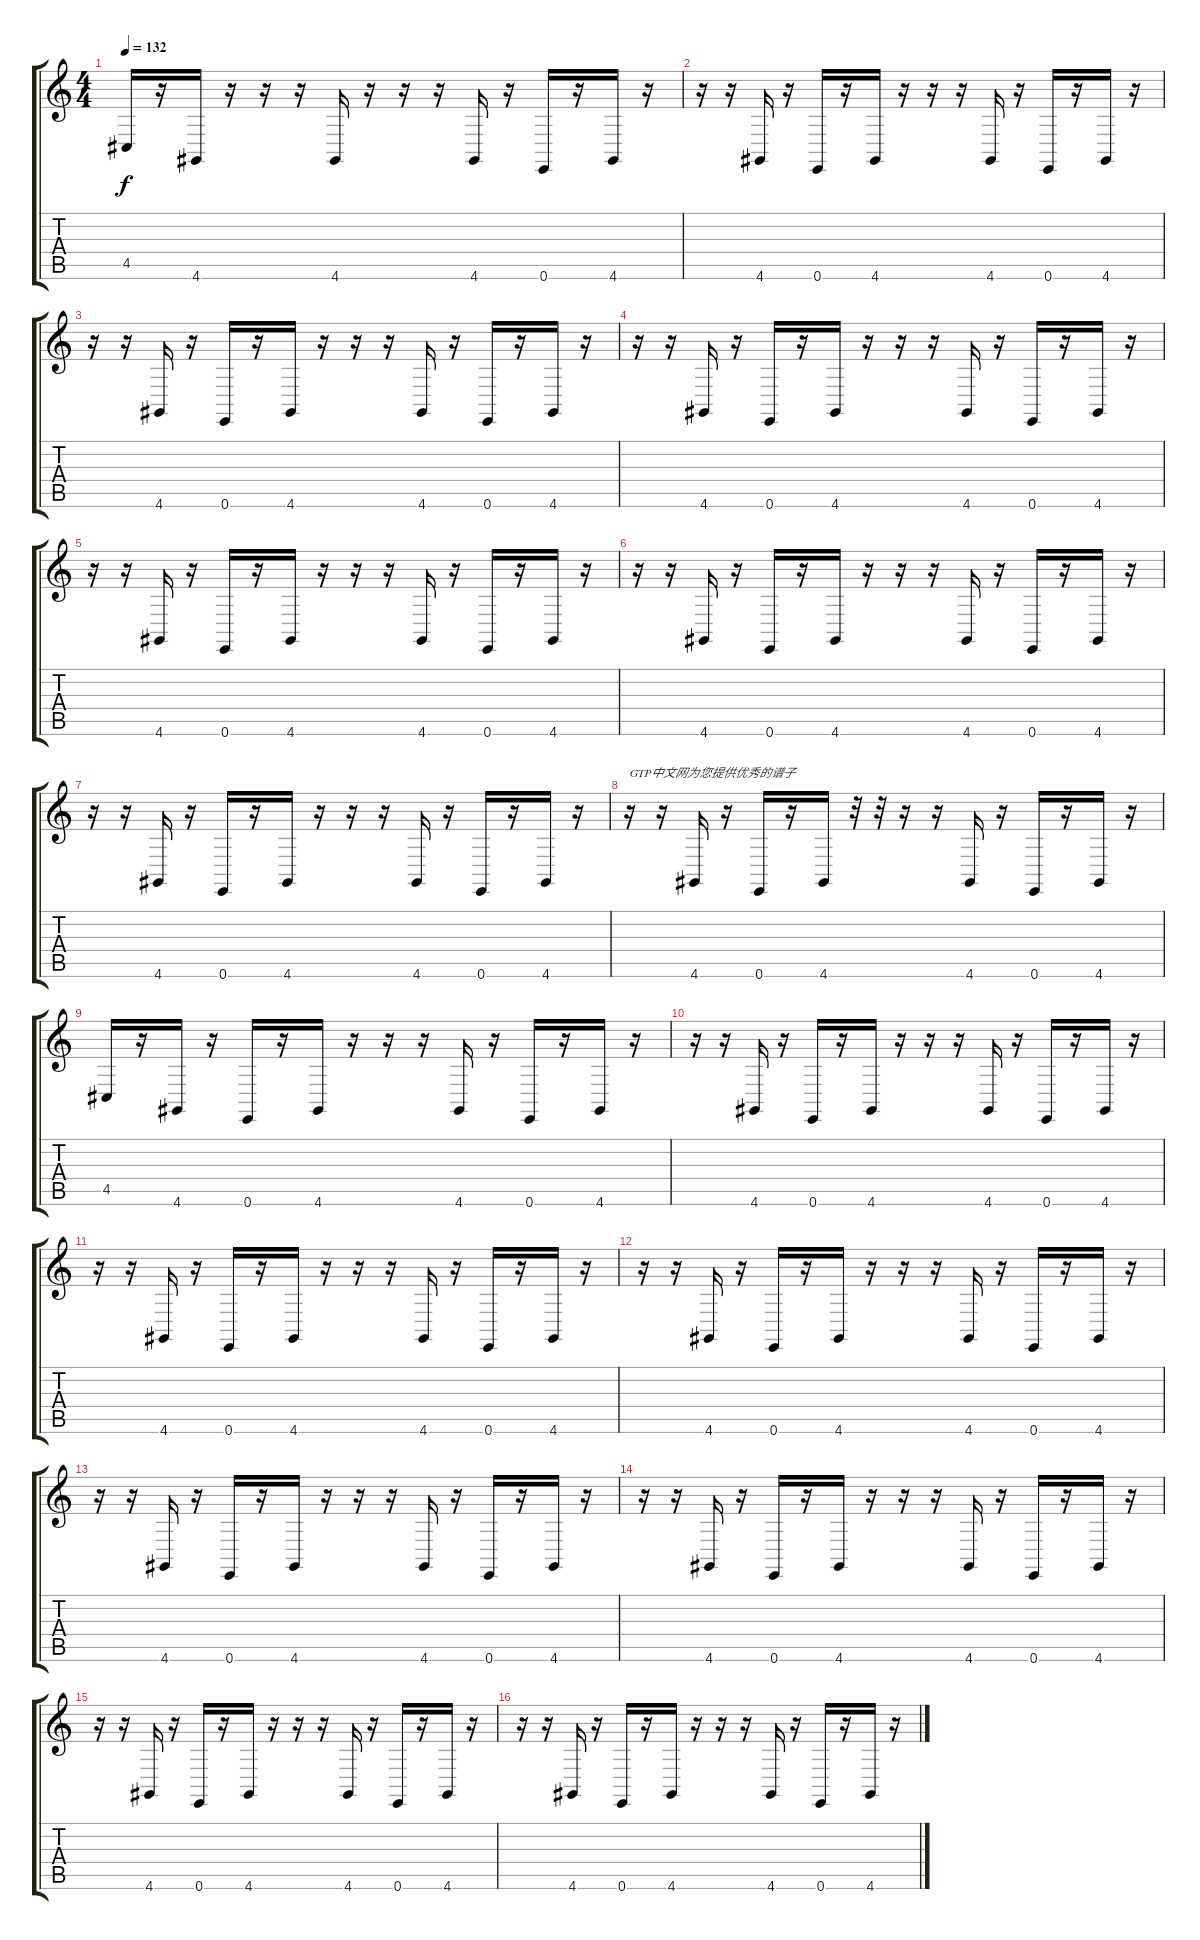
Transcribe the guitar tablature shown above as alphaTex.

\track "" {instrument acousticgrandpiano}
\staff {score tabs}
\tuning (E4 B3 G3 D3 A2 E2) {hide}
\ts (4 4)
\tempo 132
\clef g2
\ks c
4.5.16{dy f instrument acousticgrandpiano} r.16 4.6.16 r.16 r.16 r.16 4.6.16 r.16 r.16 r.16 4.6.16 r.16 0.6.16 r.16 4.6.16 r.16 |
r.16 r.16 4.6.16 r.16 0.6.16 r.16 4.6.16 r.16 r.16 r.16 4.6.16 r.16 0.6.16 r.16 4.6.16 r.16 |
r.16 r.16 4.6.16 r.16 0.6.16 r.16 4.6.16 r.16 r.16 r.16 4.6.16 r.16 0.6.16 r.16 4.6.16 r.16 |
r.16 r.16 4.6.16 r.16 0.6.16 r.16 4.6.16 r.16 r.16 r.16 4.6.16 r.16 0.6.16 r.16 4.6.16 r.16 |
r.16 r.16 4.6.16 r.16 0.6.16 r.16 4.6.16 r.16 r.16 r.16 4.6.16 r.16 0.6.16 r.16 4.6.16 r.16 |
r.16 r.16 4.6.16 r.16 0.6.16 r.16 4.6.16 r.16 r.16 r.16 4.6.16 r.16 0.6.16 r.16 4.6.16 r.16 |
r.16 r.16 4.6.16 r.16 0.6.16 r.16 4.6.16 r.16 r.16 r.16 4.6.16 r.16 0.6.16 r.16 4.6.16 r.16 |
r.16{txt "GTP中文网为您提供优秀的谱子"} r.16 4.6.16 r.16 0.6.16 r.16 4.6.16 r.32 r.32 r.16 r.16 4.6.16 r.16 0.6.16 r.16 4.6.16 r.16 |
4.5.16 r.16 4.6.16 r.16 0.6.16 r.16 4.6.16 r.16 r.16 r.16 4.6.16 r.16 0.6.16 r.16 4.6.16 r.16 |
r.16 r.16 4.6.16 r.16 0.6.16 r.16 4.6.16 r.16 r.16 r.16 4.6.16 r.16 0.6.16 r.16 4.6.16 r.16 |
r.16 r.16 4.6.16 r.16 0.6.16 r.16 4.6.16 r.16 r.16 r.16 4.6.16 r.16 0.6.16 r.16 4.6.16 r.16 |
r.16 r.16 4.6.16 r.16 0.6.16 r.16 4.6.16 r.16 r.16 r.16 4.6.16 r.16 0.6.16 r.16 4.6.16 r.16 |
r.16 r.16 4.6.16 r.16 0.6.16 r.16 4.6.16 r.16 r.16 r.16 4.6.16 r.16 0.6.16 r.16 4.6.16 r.16 |
r.16 r.16 4.6.16 r.16 0.6.16 r.16 4.6.16 r.16 r.16 r.16 4.6.16 r.16 0.6.16 r.16 4.6.16 r.16 |
r.16 r.16 4.6.16 r.16 0.6.16 r.16 4.6.16 r.16 r.16 r.16 4.6.16 r.16 0.6.16 r.16 4.6.16 r.16 |
r.16 r.16 4.6.16 r.16 0.6.16 r.16 4.6.16 r.16 r.16 r.16 4.6.16 r.16 0.6.16 r.16 4.6.16 r.16
